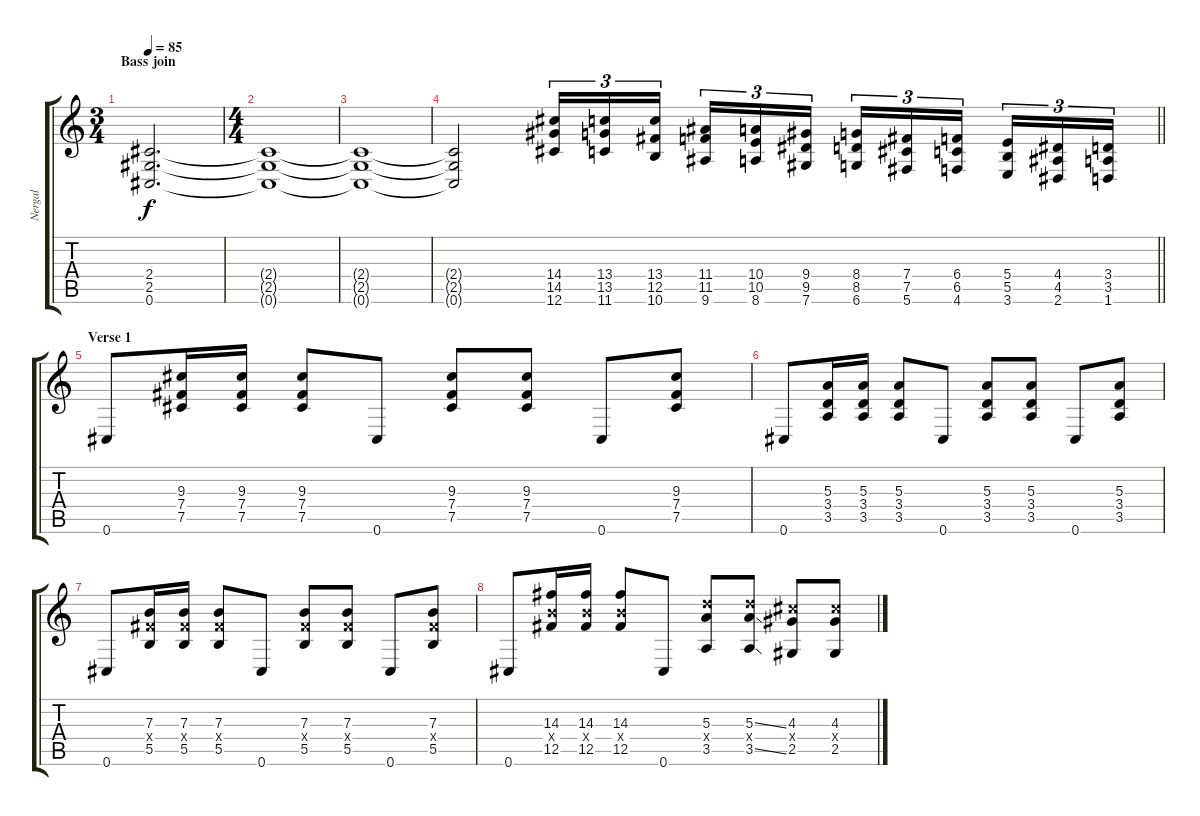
\track ("Nergal" "Nergal") {instrument overdrivenguitar}
\staff {score tabs}
\tuning (Db4 Ab3 E3 B2 Gb2 Db2) {hide}
\ts (3 4)
\section ("" "Bass join")
\tempo 85
\clef g2
\ks c
(2.4 2.5 0.6).2{d dy f} |
\ts (4 4)
(2.4{t} 2.5{t} 0.6{t}).1 |
(2.4{t} 2.5{t} 0.6{t}).1 |
\barLineRight lightlight
(2.4{t} 2.5{t} 0.6{t}).2 (14.4 14.5 12.6).16{tu (3 2) volume 16 instrument guitarfretnoise} (13.4 13.5 11.6).16{tu (3 2)} (13.4 12.5 10.6).16{tu (3 2) beam splitsecondary} (11.4 11.5 9.6).16{tu (3 2)} (10.4 10.5 8.6).16{tu (3 2)} (9.4 9.5 7.6).16{tu (3 2)} (8.4 8.5 6.6).16{tu (3 2)} (7.4 7.5 5.6).16{tu (3 2)} (6.4 6.5 4.6).16{tu (3 2) beam splitsecondary} (5.4 5.5 3.6).16{tu (3 2)} (4.4 4.5 2.6).16{tu (3 2)} (3.4 3.5 1.6).16{tu (3 2)} |
\section ("" "Verse 1")
0.6.8{volume 13 instrument overdrivenguitar} (9.3 7.4 7.5).16 (9.3 7.4 7.5).16 (9.3 7.4 7.5).8 0.6.8 (9.3 7.4 7.5).8 (9.3 7.4 7.5).8 0.6.8 (9.3 7.4 7.5).8 |
0.6.8 (5.3 3.4 3.5).16 (5.3 3.4 3.5).16 (5.3 3.4 3.5).8 0.6.8 (5.3 3.4 3.5).8 (5.3 3.4 3.5).8 0.6.8 (5.3 3.4 3.5).8 |
0.6.8 (7.3 7.4{x} 5.5).16 (7.3 7.4{x} 5.5).16 (7.3 7.4{x} 5.5).8 0.6.8 (7.3 7.4{x} 5.5).8 (7.3 7.4{x} 5.5).8 0.6.8 (7.3 7.4{x} 5.5).8 |
0.6.8 (14.3 12.4{x} 12.5).16 (14.3 12.4{x} 12.5).16 (14.3 12.4{x} 12.5).8 0.6.8 (5.3 15.4{x} 3.5).8 (5.3{ss} 15.4{x} 3.5{ss}).8 (4.3 14.4{x} 2.5).8 (4.3 14.4{x} 2.5).8
